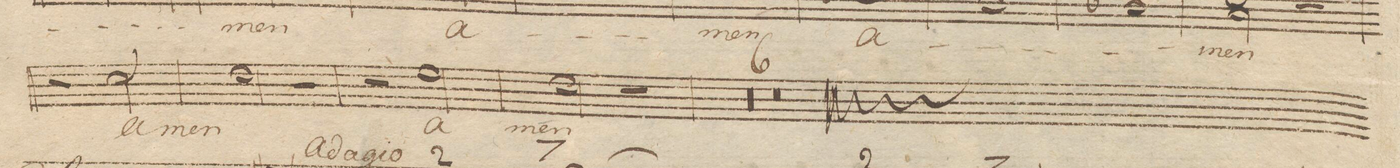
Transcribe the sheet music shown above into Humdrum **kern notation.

**kern	**text	**dynam
*I"Tenore Solo	*	*
*clefC4	*	*
*k[]	*	*
*met(c|)	*	*
*M2/2	*	*
2r	.	.
*^	*	*
2B/	2B\	A-	.
*v	*v	*	*
=252	=252	=252
2c\	-men	.
2r	.	.
=253	=253	=253
2r	.	.
2d\	A-	.
=254	=254	=254
2c\	-men	.
2r	.	.
=255	=255	=255
00r	.	.
=256	=256	=256
=257	=257	=257
=258	=258	=258
=259	=259	=259
0r	.	.
=260	=260	=260
==	==	==
*-	*-	*-
